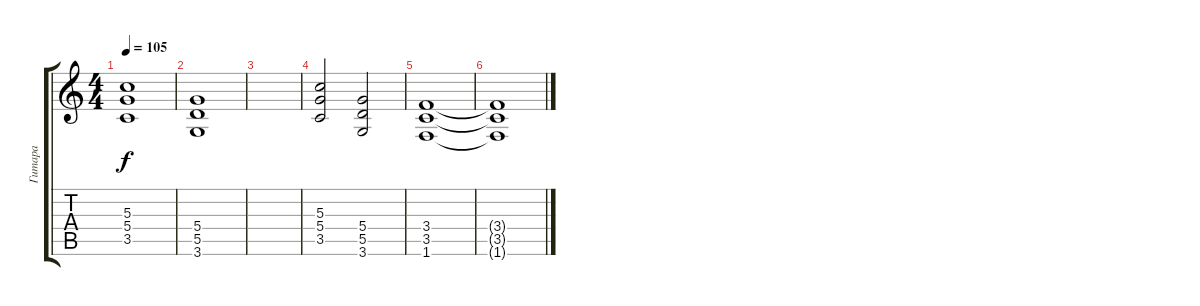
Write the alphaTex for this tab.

\track ("Гитара" "Гитара") {instrument overdrivenguitar}
\staff {score tabs}
\tuning (E4 B3 G3 D3 A2 E2) {hide}
\ts (4 4)
\tempo 105
\clef g2
\ks c
(5.3 5.4 3.5).1{dy f} |
(5.4 5.5 3.6).1 |
|
(5.3 5.4 3.5).2 (5.4 5.5 3.6).2 |
(3.4 3.5 1.6).1 |
(3.4{t} 3.5{t} 1.6{t}).1
